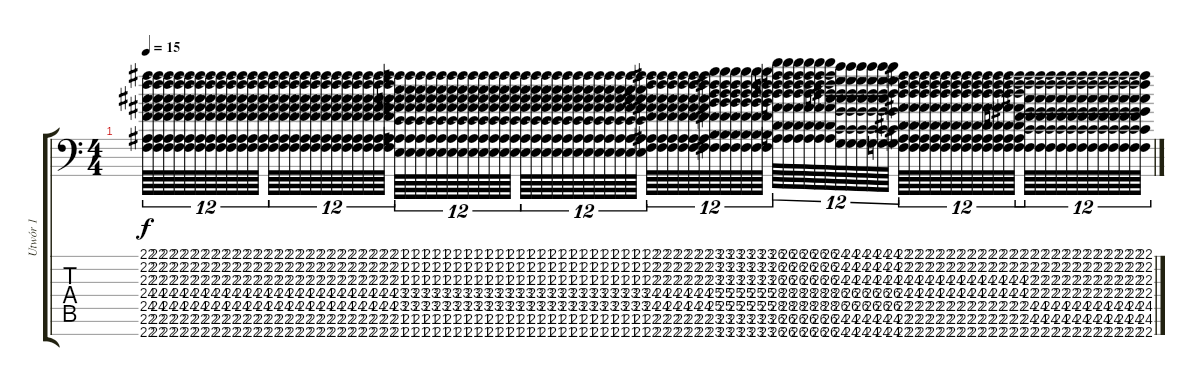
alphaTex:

\track ("Utwór 1" "Utwór 1") {instrument churchorgan}
\staff {score tabs}
\tuning (C4 G3 Eb3 Bb2 F2 C2 G1) {hide}
\ts (4 4)
\tempo 15
\clef f4
\ks c
(22.1 22.2 22.3 24.4 24.5 22.6 22.7).64{tu (12 8) dy f instrument churchorgan} (22.1 22.2 22.3 24.4 24.5 22.6 22.7).64{tu (12 8)} (22.1 22.2 22.3 24.4 24.5 22.6 22.7).64{tu (12 8)} (22.1 22.2 22.3 24.4 24.5 22.6 22.7).64{tu (12 8)} (22.1 22.2 22.3 24.4 24.5 22.6 22.7).64{tu (12 8)} (22.1 22.2 22.3 24.4 24.5 22.6 22.7).64{tu (12 8)} (22.1 22.2 22.3 24.4 24.5 22.6 22.7).64{tu (12 8)} (22.1 22.2 22.3 24.4 24.5 22.6 22.7).64{tu (12 8)} (22.1 22.2 22.3 24.4 24.5 22.6 22.7).64{tu (12 8)} (22.1 22.2 22.3 24.4 24.5 22.6 22.7).64{tu (12 8)} (22.1 22.2 22.3 24.4 24.5 22.6 22.7).64{tu (12 8)} (22.1 22.2 22.3 24.4 24.5 22.6 22.7).64{tu (12 8)} (22.1 22.2 22.3 24.4 24.5 22.6 22.7).64{tu (12 8)} (22.1 22.2 22.3 24.4 24.5 22.6 22.7).64{tu (12 8)} (22.1 22.2 22.3 24.4 24.5 22.6 22.7).64{tu (12 8)} (22.1 22.2 22.3 24.4 24.5 22.6 22.7).64{tu (12 8)} (22.1 22.2 22.3 24.4 24.5 22.6 22.7).64{tu (12 8)} (22.1 22.2 22.3 24.4 24.5 22.6 22.7).64{tu (12 8)} (22.1 22.2 22.3 24.4 24.5 22.6 22.7).64{tu (12 8)} (22.1 22.2 22.3 24.4 24.5 22.6 22.7).64{tu (12 8)} (22.1 22.2 22.3 24.4 24.5 22.6 22.7).64{tu (12 8)} (22.1 22.2 22.3 24.4 24.5 22.6 22.7).64{tu (12 8)} (22.1 22.2 22.3 24.4 24.5 22.6 22.7).64{tu (12 8)} (22.1 22.2 22.3 24.4 24.5 22.6 22.7).64{tu (12 8)} (21.1 21.2 21.3 23.4 23.5 21.6 21.7).64{tu (12 8)} (21.1 21.2 21.3 23.4 23.5 21.6 21.7).64{tu (12 8)} (21.1 21.2 21.3 23.4 23.5 21.6 21.7).64{tu (12 8)} (21.1 21.2 21.3 23.4 23.5 21.6 21.7).64{tu (12 8)} (21.1 21.2 21.3 23.4 23.5 21.6 21.7).64{tu (12 8)} (21.1 21.2 21.3 23.4 23.5 21.6 21.7).64{tu (12 8)} (21.1 21.2 21.3 23.4 23.5 21.6 21.7).64{tu (12 8)} (21.1 21.2 21.3 23.4 23.5 21.6 21.7).64{tu (12 8)} (21.1 21.2 21.3 23.4 23.5 21.6 21.7).64{tu (12 8)} (21.1 21.2 21.3 23.4 23.5 21.6 21.7).64{tu (12 8)} (21.1 21.2 21.3 23.4 23.5 21.6 21.7).64{tu (12 8)} (21.1 21.2 21.3 23.4 23.5 21.6 21.7).64{tu (12 8)} (21.1 21.2 21.3 23.4 23.5 21.6 21.7).64{tu (12 8)} (21.1 21.2 21.3 23.4 23.5 21.6 21.7).64{tu (12 8)} (21.1 21.2 21.3 23.4 23.5 21.6 21.7).64{tu (12 8)} (21.1 21.2 21.3 23.4 23.5 21.6 21.7).64{tu (12 8)} (21.1 21.2 21.3 23.4 23.5 21.6 21.7).64{tu (12 8)} (21.1 21.2 21.3 23.4 23.5 21.6 21.7).64{tu (12 8)} (21.1 21.2 21.3 23.4 23.5 21.6 21.7).64{tu (12 8)} (21.1 21.2 21.3 23.4 23.5 21.6 21.7).64{tu (12 8)} (21.1 21.2 21.3 23.4 23.5 21.6 21.7).64{tu (12 8)} (21.1 21.2 21.3 23.4 23.5 21.6 21.7).64{tu (12 8)} (21.1 21.2 21.3 23.4 23.5 21.6 21.7).64{tu (12 8)} (21.1 21.2 21.3 23.4 23.5 21.6 21.7).64{tu (12 8)} (22.1 22.2 22.3 24.4 24.5 22.6 22.7).64{tu (12 8)} (22.1 22.2 22.3 24.4 24.5 22.6 22.7).64{tu (12 8)} (22.1 22.2 22.3 24.4 24.5 22.6 22.7).64{tu (12 8)} (22.1 22.2 22.3 24.4 24.5 22.6 22.7).64{tu (12 8)} (22.1 22.2 22.3 24.4 24.5 22.6 22.7).64{tu (12 8)} (22.1 22.2 22.3 24.4 24.5 22.6 22.7).64{tu (12 8)} (23.1 23.2 23.3 25.4 25.5 23.6 23.7).64{tu (12 8)} (23.1 23.2 23.3 25.4 25.5 23.6 23.7).64{tu (12 8)} (23.1 23.2 23.3 25.4 25.5 23.6 23.7).64{tu (12 8)} (23.1 23.2 23.3 25.4 25.5 23.6 23.7).64{tu (12 8)} (23.1 23.2 23.3 25.4 25.5 23.6 23.7).64{tu (12 8)} (23.1 23.2 23.3 25.4 25.5 23.6 23.7).64{tu (12 8)} (26.1 26.2 26.3 28.4 28.5 26.6 26.7).64{tu (12 8)} (26.1 26.2 26.3 28.4 28.5 26.6 26.7).64{tu (12 8)} (26.1 26.2 26.3 28.4 28.5 26.6 26.7).64{tu (12 8)} (26.1 26.2 26.3 28.4 28.5 26.6 26.7).64{tu (12 8)} (26.1 26.2 26.3 28.4 28.5 26.6 26.7).64{tu (12 8)} (26.1 26.2 26.3 28.4 28.5 26.6 26.7).64{tu (12 8)} (24.1 24.2 24.3 26.4 26.5 24.6 24.7).64{tu (12 8)} (24.1 24.2 24.3 26.4 26.5 24.6 24.7).64{tu (12 8)} (24.1 24.2 24.3 26.4 26.5 24.6 24.7).64{tu (12 8)} (24.1 24.2 24.3 26.4 26.5 24.6 24.7).64{tu (12 8)} (24.1 24.2 24.3 26.4 26.5 24.6 24.7).64{tu (12 8)} (24.1 24.2 24.3 26.4 26.5 24.6 24.7).64{tu (12 8)} (22.1 22.2 24.3 24.4 22.5 22.6 22.7).64{tu (12 8)} (22.1 22.2 24.3 24.4 22.5 22.6 22.7).64{tu (12 8)} (22.1 22.2 24.3 24.4 22.5 22.6 22.7).64{tu (12 8)} (22.1 22.2 24.3 24.4 22.5 22.6 22.7).64{tu (12 8)} (22.1 22.2 24.3 24.4 22.5 22.6 22.7).64{tu (12 8)} (22.1 22.2 24.3 24.4 22.5 22.6 22.7).64{tu (12 8)} (22.1 22.2 24.3 24.4 22.5 22.6 22.7).64{tu (12 8)} (22.1 22.2 24.3 24.4 22.5 22.6 22.7).64{tu (12 8)} (22.1 22.2 24.3 24.4 22.5 22.6 22.7).64{tu (12 8)} (22.1 22.2 24.3 24.4 22.5 22.6 22.7).64{tu (12 8)} (22.1 22.2 24.3 24.4 22.5 22.6 22.7).64{tu (12 8)} (22.1 22.2 24.3 24.4 22.5 22.6 22.7).64{tu (12 8)} (22.1 22.2 22.3 22.4 24.5 24.6 22.7).64{tu (12 8)} (22.1 22.2 22.3 22.4 24.5 24.6 22.7).64{tu (12 8)} (22.1 22.2 22.3 22.4 24.5 24.6 22.7).64{tu (12 8)} (22.1 22.2 22.3 22.4 24.5 24.6 22.7).64{tu (12 8)} (22.1 22.2 22.3 22.4 24.5 24.6 22.7).64{tu (12 8)} (22.1 22.2 22.3 22.4 24.5 24.6 22.7).64{tu (12 8)} (22.1 22.2 22.3 22.4 24.5 24.6 22.7).64{tu (12 8)} (22.1 22.2 22.3 22.4 24.5 24.6 22.7).64{tu (12 8)} (22.1 22.2 22.3 22.4 24.5 24.6 22.7).64{tu (12 8)} (22.1 22.2 22.3 22.4 24.5 24.6 22.7).64{tu (12 8)} (22.1 22.2 22.3 22.4 24.5 24.6 22.7).64{tu (12 8)} (22.1 22.2 22.3 22.4 24.5 24.6 22.7).64{tu (12 8)}
